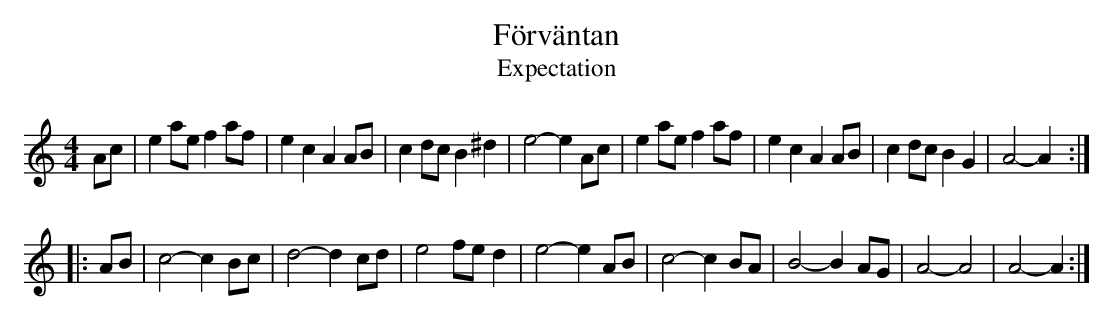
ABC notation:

X:1
T: F\"orv\"antan
T: Expectation
M: 4/4
L: 1/8
K: Am
Ac |\
e2ae f2af | e2c2 A2AB | c2dc B2^d2 | e4- e2Ac |\
e2ae f2af | e2c2 A2AB | c2dc B2G2 | A4- A2 :|
|: AB |\
c4- c2Bc | d4- d2cd | e4 fed2 | e4- e2AB |\
c4- c2BA | B4- B2AG | A4- A4 | A4- A2 :|
